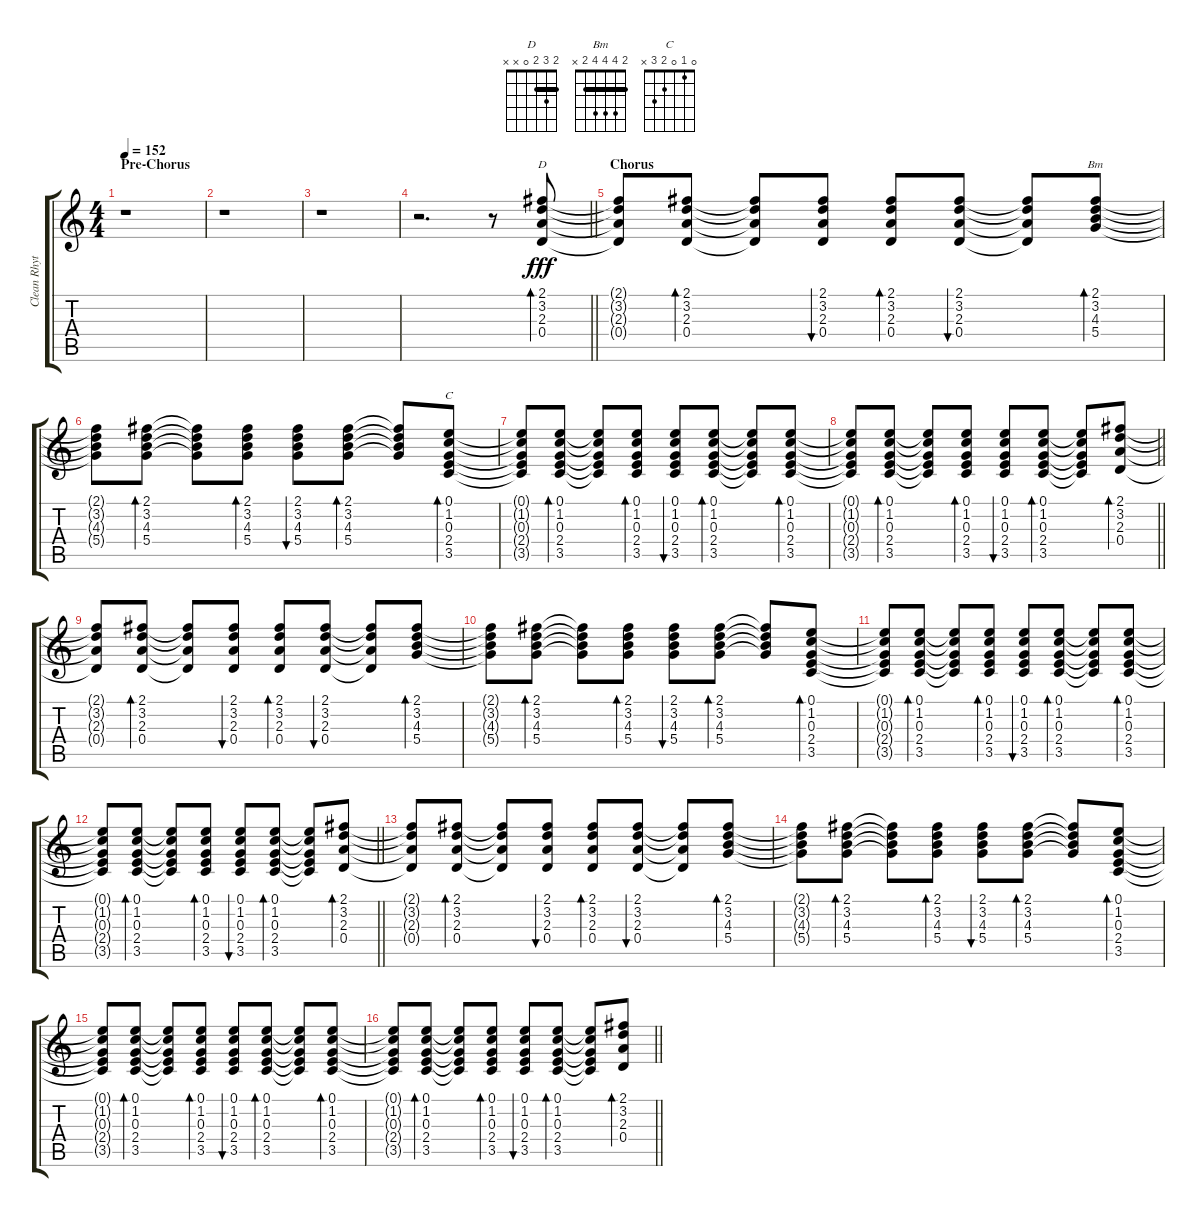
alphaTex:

\track ("Clean Rhythm Guitar" "Clean Rhyt") {instrument electricguitarclean}
\staff {score tabs}
\tuning (E4 B3 G3 D3 A2 E2) {hide}
\chord ("D" 2 3 2 0 x x) {barre 2}
\chord ("Bm" 2 4 4 4 2 x) {barre 2}
\chord ("C" 0 1 0 2 3 x)
\ts (4 4)
\section ("" "Pre-Chorus")
\tempo 152
\clef g2
\ks c
r.1{dy fff} |
r.1 |
r.1 |
\barLineRight lightlight
r.2{d} r.8 (2.1 3.2 2.3 0.4).8{bd 60 ch "D"} |
\section ("" "Chorus")
(2.1{t} 3.2{t} 2.3{t} 0.4{t}).8 (2.1 3.2 2.3 0.4).8{bd 60} (2.1{t} 3.2{t} 2.3{t} 0.4{t}).8 (2.1 3.2 2.3 0.4).8{bu 60} (2.1 3.2 2.3 0.4).8{bd 60} (2.1 3.2 2.3 0.4).8{bu 60} (2.1{t} 3.2{t} 2.3{t} 0.4{t}).8 (2.1 3.2 4.3 5.4).8{bd 60 ch "Bm"} |
(2.1{t} 3.2{t} 4.3{t} 5.4{t}).8 (2.1 3.2 4.3 5.4).8{bd 60} (2.1{t} 3.2{t} 4.3{t} 5.4{t}).8 (2.1 3.2 4.3 5.4).8{bd 60} (2.1 3.2 4.3 5.4).8{bu 60} (2.1 3.2 4.3 5.4).8{bd 60} (2.1{t} 3.2{t} 4.3{t} 5.4{t}).8 (0.1 1.2 0.3 2.4 3.5).8{bd 60 ch "C"} |
(0.1{t} 1.2{t} 0.3{t} 2.4{t} 3.5{t}).8 (0.1 1.2 0.3 2.4 3.5).8{bd 60} (0.1{t} 1.2{t} 0.3{t} 2.4{t} 3.5{t}).8 (0.1 1.2 0.3 2.4 3.5).8{bd 60} (0.1 1.2 0.3 2.4 3.5).8{bu 60} (0.1 1.2 0.3 2.4 3.5).8{bd 60} (0.1{t} 1.2{t} 0.3{t} 2.4{t} 3.5{t}).8 (0.1 1.2 0.3 2.4 3.5).8{bd 60} |
\barLineRight lightlight
(0.1{t} 1.2{t} 0.3{t} 2.4{t} 3.5{t}).8 (0.1 1.2 0.3 2.4 3.5).8{bd 60} (0.1{t} 1.2{t} 0.3{t} 2.4{t} 3.5{t}).8 (0.1 1.2 0.3 2.4 3.5).8{bd 60} (0.1 1.2 0.3 2.4 3.5).8{bu 60} (0.1 1.2 0.3 2.4 3.5).8{bd 60} (0.1{t} 1.2{t} 0.3{t} 2.4{t} 3.5{t}).8 (2.1 3.2 2.3 0.4).8{bd 60} |
(2.1{t} 3.2{t} 2.3{t} 0.4{t}).8 (2.1 3.2 2.3 0.4).8{bd 60} (2.1{t} 3.2{t} 2.3{t} 0.4{t}).8 (2.1 3.2 2.3 0.4).8{bu 60} (2.1 3.2 2.3 0.4).8{bd 60} (2.1 3.2 2.3 0.4).8{bu 60} (2.1{t} 3.2{t} 2.3{t} 0.4{t}).8 (2.1 3.2 4.3 5.4).8{bd 60} |
(2.1{t} 3.2{t} 4.3{t} 5.4{t}).8 (2.1 3.2 4.3 5.4).8{bd 60} (2.1{t} 3.2{t} 4.3{t} 5.4{t}).8 (2.1 3.2 4.3 5.4).8{bd 60} (2.1 3.2 4.3 5.4).8{bu 60} (2.1 3.2 4.3 5.4).8{bd 60} (2.1{t} 3.2{t} 4.3{t} 5.4{t}).8 (0.1 1.2 0.3 2.4 3.5).8{bd 60} |
(0.1{t} 1.2{t} 0.3{t} 2.4{t} 3.5{t}).8 (0.1 1.2 0.3 2.4 3.5).8{bd 60} (0.1{t} 1.2{t} 0.3{t} 2.4{t} 3.5{t}).8 (0.1 1.2 0.3 2.4 3.5).8{bd 60} (0.1 1.2 0.3 2.4 3.5).8{bu 60} (0.1 1.2 0.3 2.4 3.5).8{bd 60} (0.1{t} 1.2{t} 0.3{t} 2.4{t} 3.5{t}).8 (0.1 1.2 0.3 2.4 3.5).8{bd 60} |
\barLineRight lightlight
(0.1{t} 1.2{t} 0.3{t} 2.4{t} 3.5{t}).8 (0.1 1.2 0.3 2.4 3.5).8{bd 60} (0.1{t} 1.2{t} 0.3{t} 2.4{t} 3.5{t}).8 (0.1 1.2 0.3 2.4 3.5).8{bd 60} (0.1 1.2 0.3 2.4 3.5).8{bu 60} (0.1 1.2 0.3 2.4 3.5).8{bd 60} (0.1{t} 1.2{t} 0.3{t} 2.4{t} 3.5{t}).8 (2.1 3.2 2.3 0.4).8{bd 60} |
(2.1{t} 3.2{t} 2.3{t} 0.4{t}).8 (2.1 3.2 2.3 0.4).8{bd 60} (2.1{t} 3.2{t} 2.3{t} 0.4{t}).8 (2.1 3.2 2.3 0.4).8{bu 60} (2.1 3.2 2.3 0.4).8{bd 60} (2.1 3.2 2.3 0.4).8{bu 60} (2.1{t} 3.2{t} 2.3{t} 0.4{t}).8 (2.1 3.2 4.3 5.4).8{bd 60} |
(2.1{t} 3.2{t} 4.3{t} 5.4{t}).8 (2.1 3.2 4.3 5.4).8{bd 60} (2.1{t} 3.2{t} 4.3{t} 5.4{t}).8 (2.1 3.2 4.3 5.4).8{bd 60} (2.1 3.2 4.3 5.4).8{bu 60} (2.1 3.2 4.3 5.4).8{bd 60} (2.1{t} 3.2{t} 4.3{t} 5.4{t}).8 (0.1 1.2 0.3 2.4 3.5).8{bd 60} |
(0.1{t} 1.2{t} 0.3{t} 2.4{t} 3.5{t}).8 (0.1 1.2 0.3 2.4 3.5).8{bd 60} (0.1{t} 1.2{t} 0.3{t} 2.4{t} 3.5{t}).8 (0.1 1.2 0.3 2.4 3.5).8{bd 60} (0.1 1.2 0.3 2.4 3.5).8{bu 60} (0.1 1.2 0.3 2.4 3.5).8{bd 60} (0.1{t} 1.2{t} 0.3{t} 2.4{t} 3.5{t}).8 (0.1 1.2 0.3 2.4 3.5).8{bd 60} |
\barLineRight lightlight
(0.1{t} 1.2{t} 0.3{t} 2.4{t} 3.5{t}).8 (0.1 1.2 0.3 2.4 3.5).8{bd 60} (0.1{t} 1.2{t} 0.3{t} 2.4{t} 3.5{t}).8 (0.1 1.2 0.3 2.4 3.5).8{bd 60} (0.1 1.2 0.3 2.4 3.5).8{bu 60} (0.1 1.2 0.3 2.4 3.5).8{bd 60} (0.1{t} 1.2{t} 0.3{t} 2.4{t} 3.5{t}).8 (2.1 3.2 2.3 0.4).8{bd 60}
